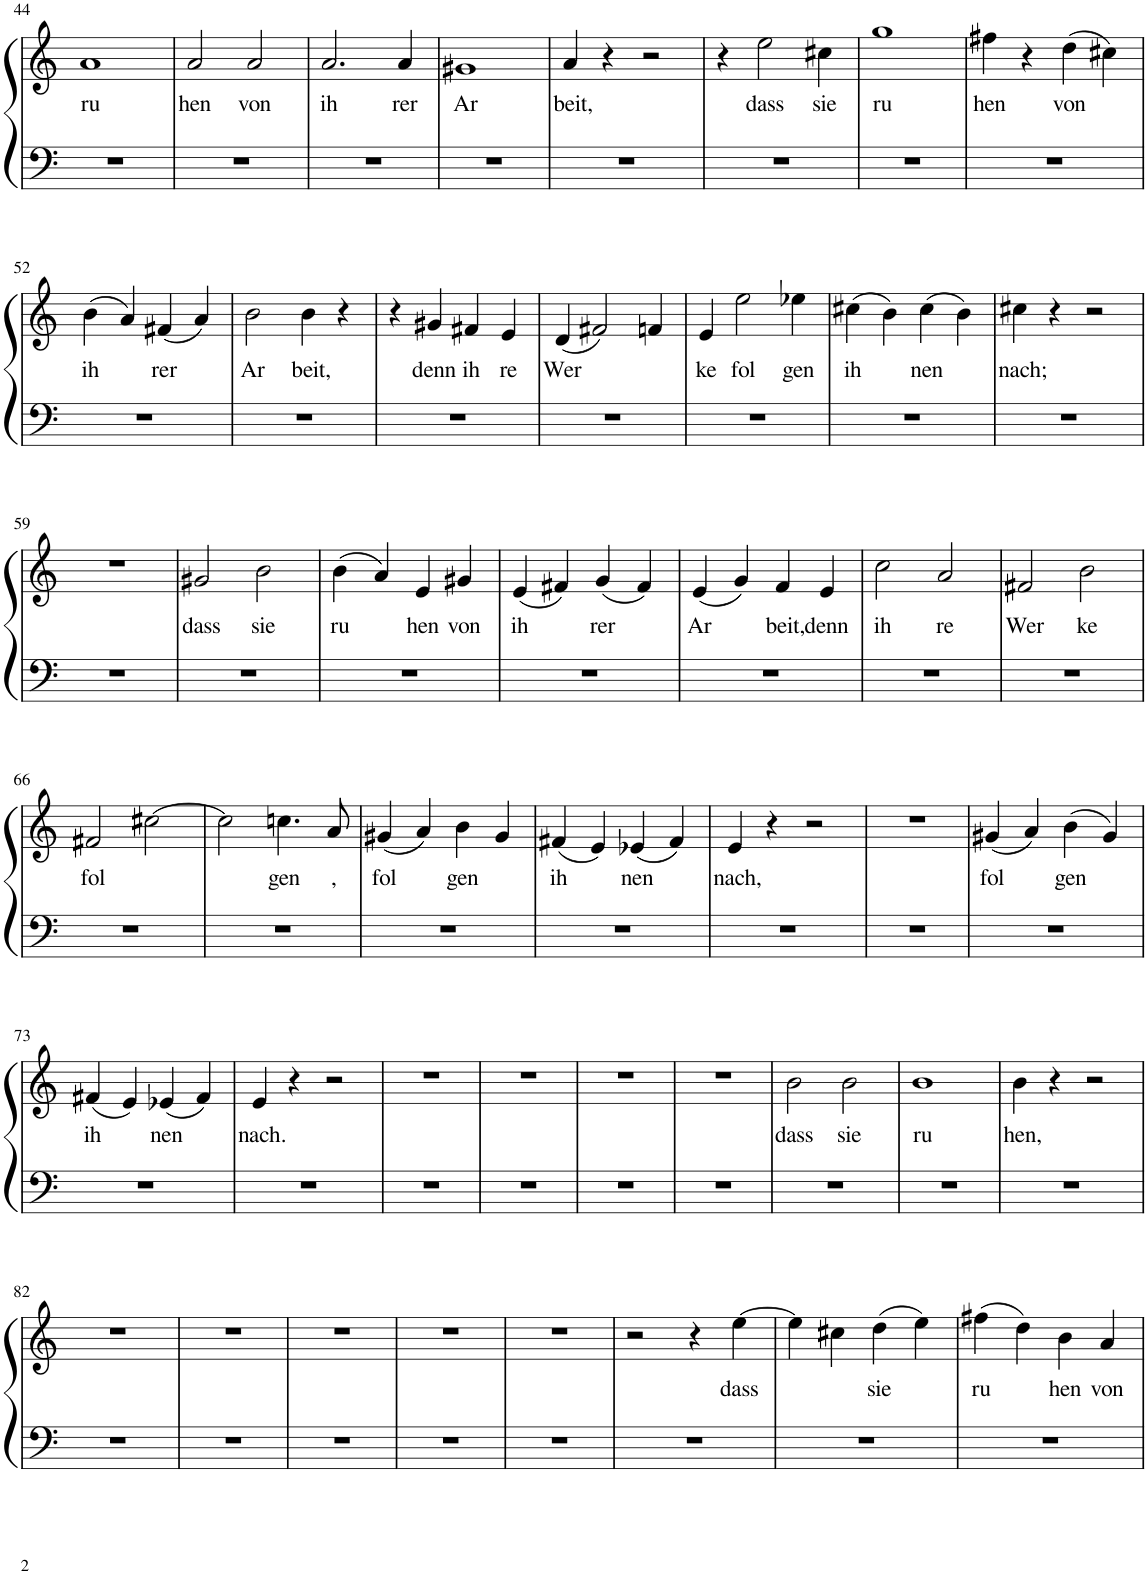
**kern	**kern	**text
*part1	*part1	*part1
*staff2	*staff1	*staff1
*I"Piano	*	*
*I'Pno.	*	*
!!LO:PB:g=z
*clefF4	*clefG2	*
*k[]	*k[]	*
*M4/4	*M4/4	*
=44	=44	=44
!	!	!LO:LY:b
1r	1a	ru
=45	=45	=45
!	!	!LO:LY:b
1r	2a/	hen
!	!	!LO:LY:b
.	2a/	von
=46	=46	=46
!	!	!LO:LY:b
1r	2.a/	ih
!	!	!LO:LY:b
.	4a/	rer
=47	=47	=47
!	!	!LO:LY:b
1r	1g#X	Ar
=48	=48	=48
!	!	!LO:LY:b
1r	4a/	beit,
.	4r	.
.	2r	.
=49	=49	=49
1r	4r	.
!	!	!LO:LY:b
.	2ee\	dass
!	!	!LO:LY:b
.	4cc#X\	sie
=50	=50	=50
!	!	!LO:LY:b
1r	1gg	ru
=51	=51	=51
!	!	!LO:LY:b
1r	4ff#X\	hen
.	4r	.
!	!	!LO:LY:b
.	(4dd\	von
.	4cc#X\)	.
!!LO:LB:g=z
=52	=52	=52
!	!	!LO:LY:b
1r	(4b\	ih
.	4a/)	.
!	!	!LO:LY:b
.	(4f#X/	rer
.	4a/)	.
=53	=53	=53
!	!	!LO:LY:b
1r	2b\	Ar
!	!	!LO:LY:b
.	4b\	beit,
.	4r	.
=54	=54	=54
1r	4r	.
!	!	!LO:LY:b
.	4g#X/	denn
!	!	!LO:LY:b
.	4f#X/	ih
!	!	!LO:LY:b
.	4e/	re
=55	=55	=55
!	!	!LO:LY:b
1r	(4d/	Wer
.	2f#X/)	.
.	4fn/	.
=56	=56	=56
!	!	!LO:LY:b
1r	4e/	ke
!	!	!LO:LY:b
.	2ee\	fol
!	!	!LO:LY:b
.	4ee-X\	gen
=57	=57	=57
!	!	!LO:LY:b
1r	(4cc#X\	ih
.	4b\)	.
!	!	!LO:LY:b
.	(4cc#\	nen
.	4b\)	.
=58	=58	=58
!	!	!LO:LY:b
1r	4cc#X\	nach;
.	4r	.
.	2r	.
!!LO:LB:g=z
=59	=59	=59
1r	1r	.
=60	=60	=60
!	!	!LO:LY:b
1r	2g#X/	dass
!	!	!LO:LY:b
.	2b\	sie
=61	=61	=61
!	!	!LO:LY:b
1r	(4b\	ru
.	4a/)	.
!	!	!LO:LY:b
.	4e/	hen
!	!	!LO:LY:b
.	4g#X/	von
=62	=62	=62
!	!	!LO:LY:b
1r	(4e/	ih
.	4f#X/)	.
!	!	!LO:LY:b
.	(4g/	rer
.	4f#/)	.
=63	=63	=63
!	!	!LO:LY:b
1r	(4e/	Ar
.	4g/)	.
!	!	!LO:LY:b
.	4f/	beit,
!	!	!LO:LY:b
.	4e/	denn
=64	=64	=64
!	!	!LO:LY:b
1r	2cc\	ih
!	!	!LO:LY:b
.	2a/	re
=65	=65	=65
!	!	!LO:LY:b
1r	2f#X/	Wer
!	!	!LO:LY:b
.	2b\	ke
!!LO:LB:g=z
=66	=66	=66
!	!	!LO:LY:b
1r	2f#X/	fol
.	[2cc#X\	.
=67	=67	=67
1r	2cc#\]	.
!	!	!LO:LY:b
.	4.ccn\	gen
!	!	!LO:LY:b
.	8a/	,
=68	=68	=68
!	!	!LO:LY:b
1r	(4g#X/	fol
.	4a/)	.
!	!	!LO:LY:b
.	4b\	gen
.	4g#/	.
=69	=69	=69
!	!	!LO:LY:b
1r	(4f#X/	ih
.	4e/)	.
!	!	!LO:LY:b
.	(4e-X/	nen
.	4f#/)	.
=70	=70	=70
!	!	!LO:LY:b
1r	4e/	nach,
.	4r	.
.	2r	.
=71	=71	=71
1r	1r	.
=72	=72	=72
!	!	!LO:LY:b
1r	(4g#X/	fol
.	4a/)	.
!	!	!LO:LY:b
.	(4b\	gen
.	4g#/)	.
!!LO:LB:g=z
=73	=73	=73
!	!	!LO:LY:b
1r	(4f#X/	ih
.	4e/)	.
!	!	!LO:LY:b
.	(4e-X/	nen
.	4f#/)	.
=74	=74	=74
!	!	!LO:LY:b
1r	4e/	nach.
.	4r	.
.	2r	.
=75	=75	=75
1r	1r	.
=76	=76	=76
1r	1r	.
=77	=77	=77
1r	1r	.
=78	=78	=78
1r	1r	.
=79	=79	=79
!	!	!LO:LY:b
1r	2b\	dass
!	!	!LO:LY:b
.	2b\	sie
=80	=80	=80
!	!	!LO:LY:b
1r	1b	ru
=81	=81	=81
!	!	!LO:LY:b
1r	4b\	hen,
.	4r	.
.	2r	.
!!LO:LB:g=z
=82	=82	=82
1r	1r	.
=83	=83	=83
1r	1r	.
=84	=84	=84
1r	1r	.
=85	=85	=85
1r	1r	.
=86	=86	=86
1r	1r	.
=87	=87	=87
1r	2r	.
.	4r	.
!	!	!LO:LY:b
.	[4ee\	dass
=88	=88	=88
1r	4ee\]	.
.	4cc#X\	.
!	!	!LO:LY:b
.	(4dd\	sie
.	4ee\)	.
=89	=89	=89
!	!	!LO:LY:b
1r	(4ff#X\	ru
.	4dd\)	.
!	!	!LO:LY:b
.	4b\	hen
!	!	!LO:LY:b
.	4a/	von
=	=	=
*-	*-	*-
